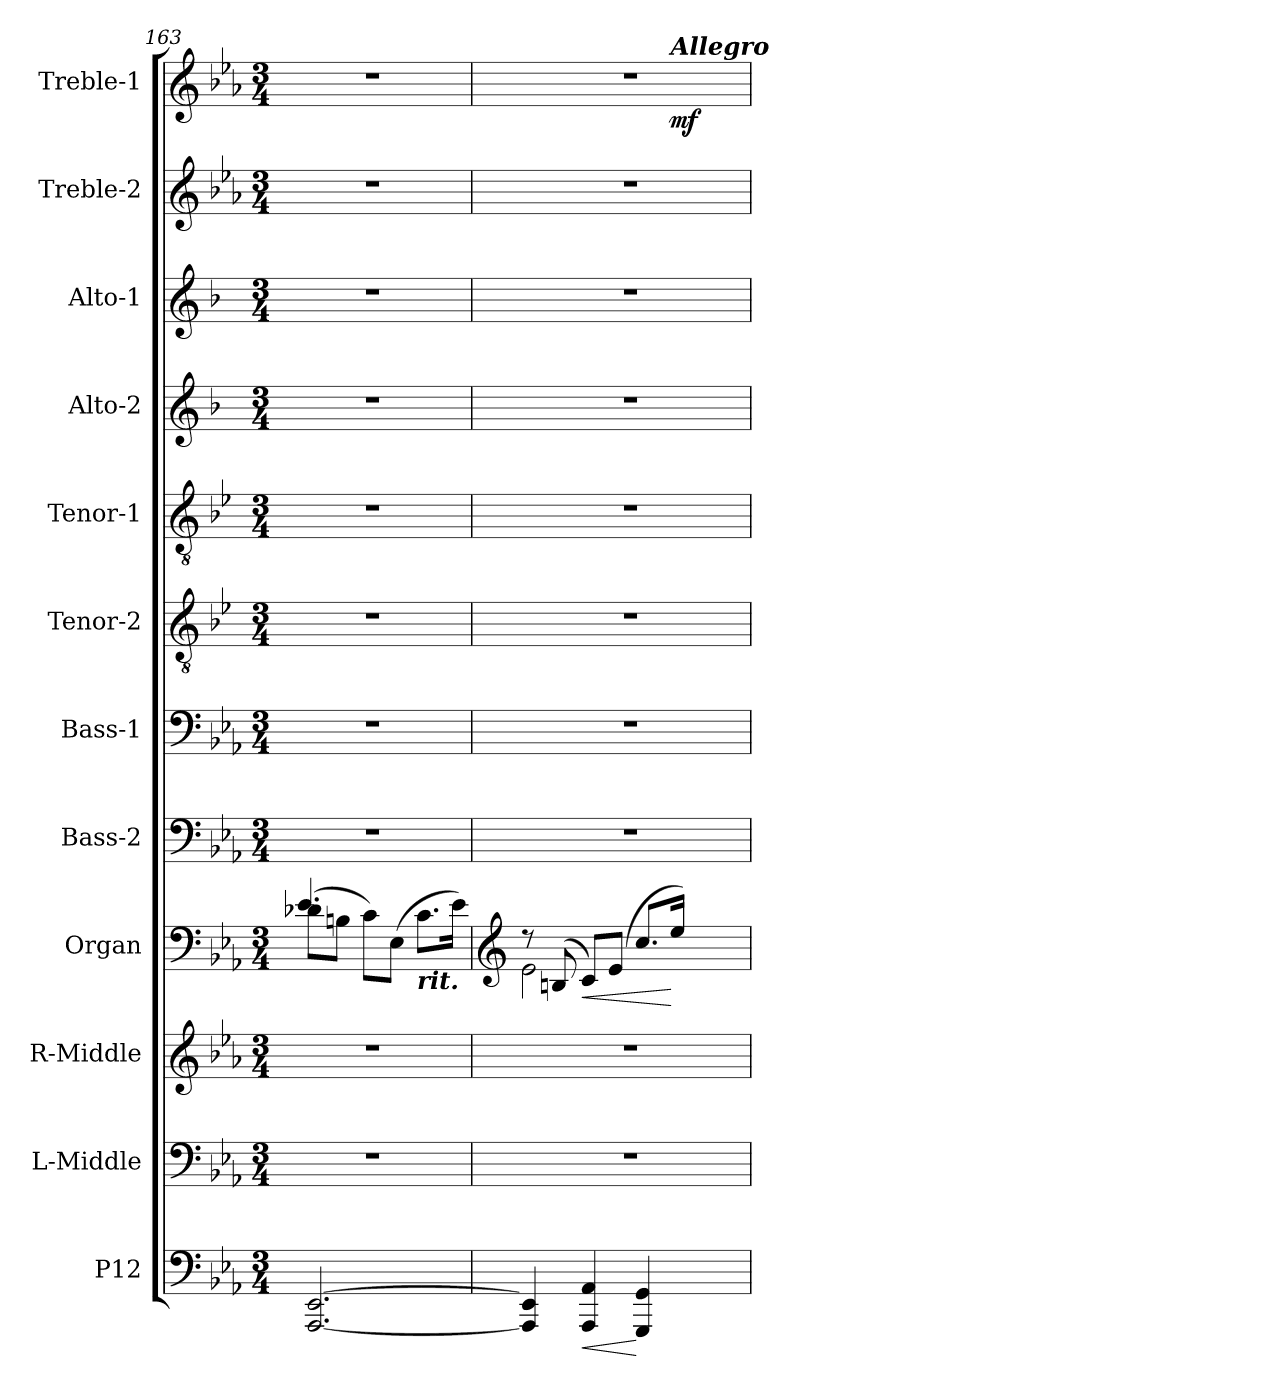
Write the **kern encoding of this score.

**kern	**dynam	**kern	**kern	**kern	**dynam	**kern	**kern	**kern	**kern	**kern	**kern	**kern	**kern	**dynam
*part12	*part12	*part11	*part10	*part9	*part9	*part8	*part7	*part6	*part5	*part4	*part3	*part2	*part1	*part1
*staff12	*staff12	*staff11	*staff10	*staff9	*staff9	*staff8	*staff7	*staff6	*staff5	*staff4	*staff3	*staff2	*staff1	*staff1
*I"P12	*	*I"L-Middle	*I"R-Middle	*I"Organ	*	*I"Bass-2	*I"Bass-1	*I"Tenor-2	*I"Tenor-1	*I"Alto-2	*I"Alto-1	*I"Treble-2	*I"Treble-1	*
*	*	*I'L-M	*	*	*	*I'B2:	*I'B:	*I'T2:	*I'T:	*I'A2:	*I'A:	*	*	*
!!LO:LB:g=z
*clefF4	*	*clefF4	*clefG2	*clefF4	*	*clefF4	*clefF4	*clefGv2	*clefGv2	*clefG2	*clefG2	*clefG2	*clefG2	*
*	*	*	*	*	*	*	*	*ITrd4c7	*ITrd4c7	*ITrd1c2	*ITrd1c2	*ITrd-7c-12	*ITrd-7c-12	*
*k[b-e-a-]	*	*k[b-e-a-]	*k[b-e-a-]	*k[b-e-a-]	*	*k[b-e-a-]	*k[b-e-a-]	*k[b-e-a-]	*k[b-e-a-]	*k[b-e-a-]	*k[b-e-a-]	*k[b-e-a-]	*k[b-e-a-]	*
*E-:	*	*E-:	*E-:	*E-:	*	*E-:	*E-:	*E-:	*E-:	*E-:	*E-:	*E-:	*E-:	*
*M3/4	*	*M3/4	*M3/4	*M3/4	*	*M3/4	*M3/4	*M3/4	*M3/4	*M3/4	*M3/4	*M3/4	*M3/4	*
=163	=163	=163	=163	=163	=163	=163	=163	=163	=163	=163	=163	=163	=163	=163
!	!	!LO:N:vis=1	!LO:N:vis=1	!	!	!LO:N:vis=1	!LO:N:vis=1	!LO:N:vis=1	!LO:N:vis=1	!LO:N:vis=1	!LO:N:vis=1	!LO:N:vis=1	!LO:N:vis=1	!
*	*	*	*	*^	*	*	*	*	*	*	*	*	*	*
[2.AAA-i/ [2.EE-i	.	2.r	2.r	(8d-Xi\L	4.e-i/	.	2.r	2.r	2.r	2.r	2.r	2.r	2.r	2.r	.
.	.	.	.	8Bni\J	.	.	.	.	.	.	.	.	.	.	.
.	.	.	.	8ci\L)	.	.	.	.	.	.	.	.	.	.	.
.	.	.	.	(8E-i\J	8ryy	.	.	.	.	.	.	.	.	.	.
!	!	!	!	!LO:TX:b:Bi:t=rit.	!	!	!	!	!	!	!	!	!	!	!
.	.	.	.	8.ci\L	4ryy	.	.	.	.	.	.	.	.	.	.
.	.	.	.	16e-i\Jk)	.	.	.	.	.	.	.	.	.	.	.
=164	=164	=164	=164	=164	=164	=164	=164	=164	=164	=164	=164	=164	=164	=164	=164
*	*	*	*	*clefG2	*	*	*	*	*	*	*	*	*	*	*
!	!	!LO:N:vis=1	!LO:N:vis=1	!	!	!	!LO:N:vis=1	!LO:N:vis=1	!LO:N:vis=1	!LO:N:vis=1	!LO:N:vis=1	!LO:N:vis=1	!LO:N:vis=1	!LO:N:vis=1	!
*	*	*	*	*	*	*	*	*	*	*	*	*	*	*^	*
4AAA-i/] 4EE-i]	.	2.r	2.r	8r	2e-i\	.	2.r	2.r	2.r	2.r	2.r	2.r	2.r	2.r	2ryy	.
.	.	.	.	(8Bni/	.	.	.	.	.	.	.	.	.	.	.	.
!	!LO:HP:b	!	!	!	!	!LO:HP:b	!	!	!	!	!	!	!	!	!	!
4AAA-i/ 4AA-i	<	.	.	8ci/L)	.	<	.	.	.	.	.	.	.	.	.	.
.	.	.	.	(8e-i/J	.	.	.	.	.	.	.	.	.	.	.	.
4GGGi/ 4GGi	[	.	.	8.cci/L	4ryy	.	.	.	.	.	.	.	.	.	8.ryy	.
!	!	!	!	!	!	!	!	!	!	!	!	!	!	!	!LO:TX:a:Bi:t=Allegro	!
.	.	.	.	16ee-i/Jk)	.	[	.	.	.	.	.	.	.	.	16ryy	mf
*	*	*	*	*v	*v	*	*	*	*	*	*	*	*	*v	*v	*
=	=	=	=	=	=	=	=	=	=	=	=	=	=	=
*-	*-	*-	*-	*-	*-	*-	*-	*-	*-	*-	*-	*-	*-	*-
